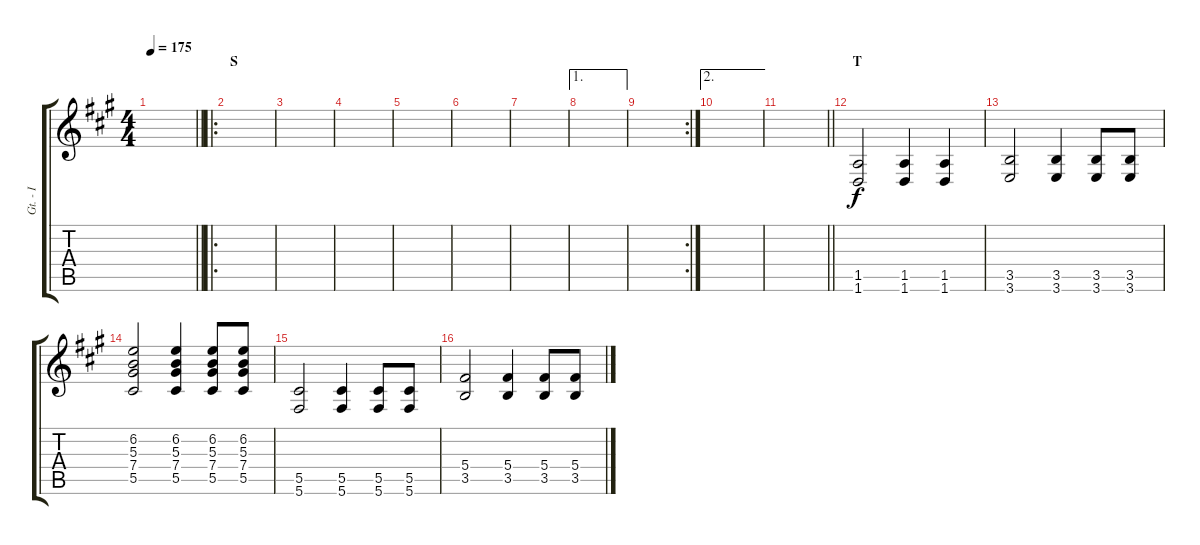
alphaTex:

\track ("Gt. - I" "Gt. - I") {instrument distortionguitar}
\staff {score tabs}
\tuning (Eb4 Bb3 Gb3 Db3 Ab2 Db2) {hide}
\ts (4 4)
\tempo 175
\clef g2
\barLineRight lightlight
\ks f#minor
|
\ro
\section ("" "S")
|
|
|
|
|
|
\ae 1
|
\rc 2
|
\ae 2
|
\barLineRight lightlight
|
\section ("" "T")
(1.5 1.6).2 (1.5 1.6).4 (1.5 1.6).4 |
(3.5 3.6).2 (3.5 3.6).4 (3.5 3.6).8 (3.5 3.6).8 |
(6.2 5.3 7.4 5.5).2 (6.2 5.3 7.4 5.5).4 (6.2 5.3 7.4 5.5).8 (6.2 5.3 7.4 5.5).8 |
(5.5 5.6).2 (5.5 5.6).4 (5.5 5.6).8 (5.5 5.6).8 |
(5.4 3.5).2 (5.4 3.5).4 (5.4 3.5).8 (5.4 3.5).8
